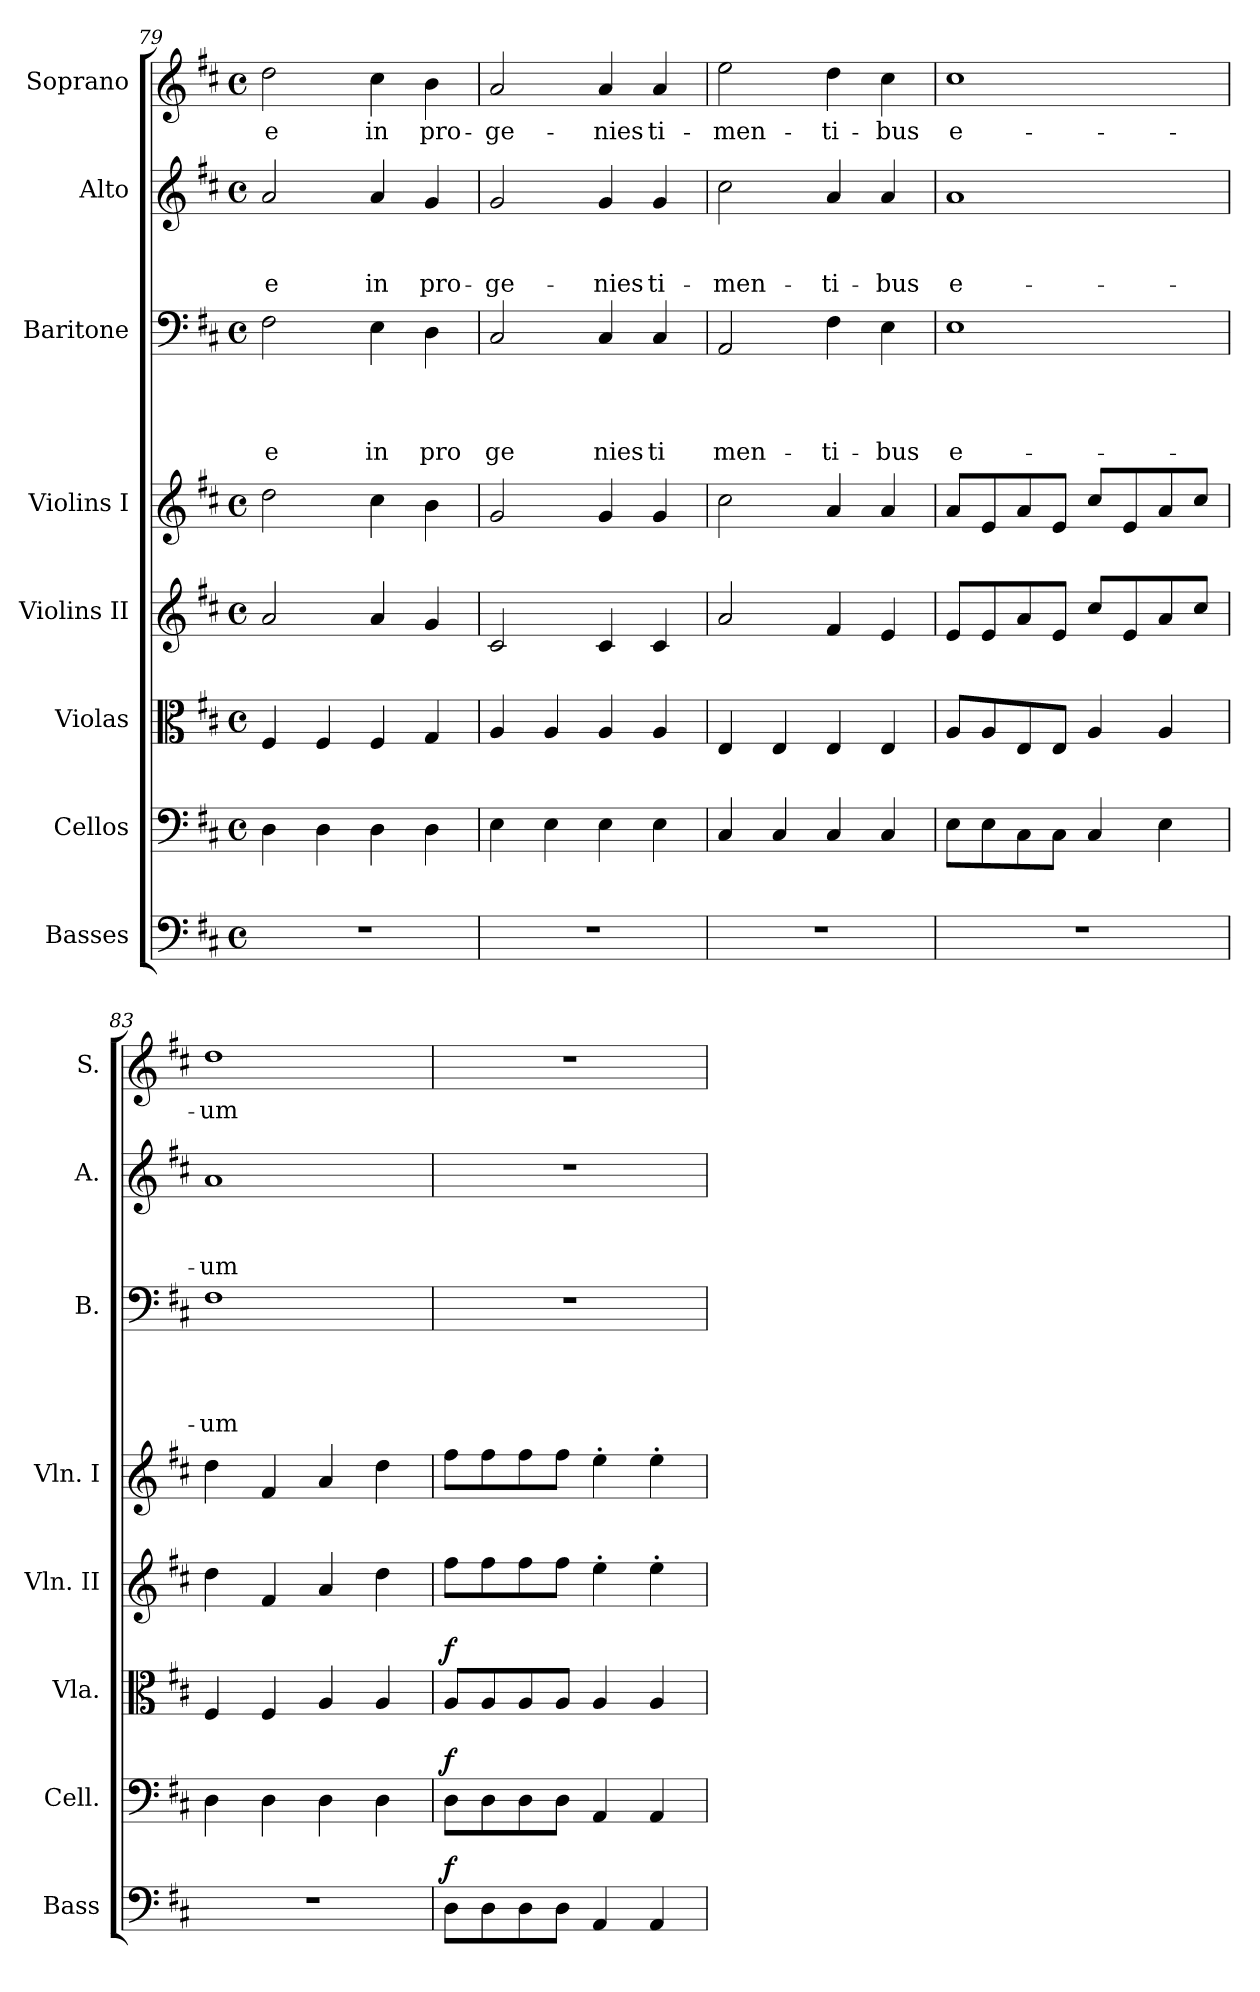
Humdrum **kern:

**kern	**dynam	**kern	**dynam	**kern	**dynam	**kern	**kern	**kern	**text	**text	**text	**text	**kern	**text	**text	**text	**kern	**text
*part8	*part8	*part7	*part7	*part6	*part6	*part5	*part4	*part3	*part3	*part3	*part3	*part3	*part2	*part2	*part2	*part2	*part1	*part1
*staff8	*staff8	*staff7	*staff7	*staff6	*staff6	*staff5	*staff4	*staff3	*staff3	*staff3	*staff3	*staff3	*staff2	*staff2	*staff2	*staff2	*staff1	*staff1
*I"Basses	*	*I"Cellos	*	*I"Violas	*	*I"Violins II	*I"Violins I	*I"Baritone	*	*	*	*	*I"Alto	*	*	*	*I"Soprano	*
*I'Bass	*	*I'Cell.	*	*I'Vla.	*	*I'Vln. II	*I'Vln. I	*I'B.	*	*	*	*	*I'A.	*	*	*	*I'S.	*
*clefF4	*	*clefF4	*	*clefC3	*	*clefG2	*clefG2	*clefF4	*	*	*	*	*clefG2	*	*	*	*clefG2	*
*ITrd7c12	*	*	*	*	*	*	*	*	*	*	*	*	*	*	*	*	*	*
*k[f#c#]	*	*k[f#c#]	*	*k[f#c#]	*	*k[f#c#]	*k[f#c#]	*k[f#c#]	*	*	*	*	*k[f#c#]	*	*	*	*k[f#c#]	*
*D:	*	*D:	*	*D:	*	*D:	*D:	*D:	*	*	*	*	*D:	*	*	*	*D:	*
*M4/4	*	*M4/4	*	*M4/4	*	*M4/4	*M4/4	*M4/4	*	*	*	*	*M4/4	*	*	*	*M4/4	*
*met(c)	*	*met(c)	*	*met(c)	*	*met(c)	*met(c)	*met(c)	*	*	*	*	*met(c)	*	*	*	*met(c)	*
=79	=79	=79	=79	=79	=79	=79	=79	=79	=79	=79	=79	=79	=79	=79	=79	=79	=79	=79
!	!	!	!	!	!	!	!	!	!	!	!	!LO:LY:b:rj	!	!	!	!LO:LY:b:rj	!	!LO:LY:b:rj
1r	.	4D\	.	4F#/	.	2a/	2dd\	2F#\	.	.	.	e	2a/	.	.	-e	2dd\	-e
.	.	4D\	.	4F#/	.	.	.	.	.	.	.	.	.	.	.	.	.	.
!	!	!	!	!	!	!	!	!	!	!	!	!LO:LY:b	!	!	!	!LO:LY:b	!	!LO:LY:b
.	.	4D\	.	4F#/	.	4a/	4cc#\	4E\	.	.	.	in	4a/	.	.	in	4cc#\	in
!	!	!	!	!	!	!	!	!	!	!	!	!LO:LY:b	!	!	!	!LO:LY:b	!	!LO:LY:b
.	.	4D\	.	4G/	.	4g/	4b\	4D\	.	.	.	pro	4g/	.	.	pro-	4b\	pro-
=80	=80	=80	=80	=80	=80	=80	=80	=80	=80	=80	=80	=80	=80	=80	=80	=80	=80	=80
!	!	!	!	!	!	!	!	!	!	!	!	!LO:LY:b	!	!	!	!LO:LY:b	!	!LO:LY:b
1r	.	4E\	.	4A/	.	2c#/	2g/	2C#/	.	.	.	ge	2g/	.	.	-ge-	2a/	-ge-
.	.	4E\	.	4A/	.	.	.	.	.	.	.	.	.	.	.	.	.	.
!	!	!	!	!	!	!	!	!	!	!	!	!LO:LY:b	!	!	!	!LO:LY:b	!	!LO:LY:b
.	.	4E\	.	4A/	.	4c#/	4g/	4C#/	.	.	.	nies	4g/	.	.	-nies	4a/	-nies
!	!	!	!	!	!	!	!	!	!	!	!	!LO:LY:b:rj	!	!	!	!LO:LY:b:rj	!	!LO:LY:b:rj
.	.	4E\	.	4A/	.	4c#/	4g/	4C#/	.	.	.	ti	4g/	.	.	ti-	4a/	ti-
!!LO:LB:g=z
=81	=81	=81	=81	=81	=81	=81	=81	=81	=81	=81	=81	=81	=81	=81	=81	=81	=81	=81
!	!	!	!	!	!	!	!	!	!	!	!	!LO:LY:b	!	!	!	!LO:LY:b	!	!LO:LY:b
1r	.	4C#/	.	4E/	.	2a/	2cc#\	2AA/	.	.	.	men-	2cc#\	.	.	-men-	2ee\	-men-
.	.	4C#/	.	4E/	.	.	.	.	.	.	.	.	.	.	.	.	.	.
!	!	!	!	!	!	!	!	!	!	!	!	!LO:LY:b:rj	!	!	!	!LO:LY:b:rj	!	!LO:LY:b:rj
.	.	4C#/	.	4E/	.	4f#/	4a/	4F#\	.	.	.	-ti-	4a/	.	.	-ti-	4dd\	-ti-
!	!	!	!	!	!	!	!	!	!	!	!	!LO:LY:b	!	!	!	!LO:LY:b	!	!LO:LY:b
.	.	4C#/	.	4E/	.	4e/	4a/	4E\	.	.	.	-bus	4a/	.	.	-bus	4cc#\	-bus
=82	=82	=82	=82	=82	=82	=82	=82	=82	=82	=82	=82	=82	=82	=82	=82	=82	=82	=82
!	!	!	!	!	!	!	!	!	!	!	!	!LO:LY:b:rj	!	!	!	!LO:LY:b:rj	!	!LO:LY:b:rj
1r	.	8E\L	.	8A/L	.	8e/L	8a/L	1E	.	.	.	e-	1a	.	.	e-	1cc#	e-
.	.	8E\	.	8A/	.	8e/	8e/	.	.	.	.	.	.	.	.	.	.	.
.	.	8C#\	.	8E/	.	8a/	8a/	.	.	.	.	.	.	.	.	.	.	.
.	.	8C#\J	.	8E/J	.	8e/J	8e/J	.	.	.	.	.	.	.	.	.	.	.
.	.	4C#/	.	4A/	.	8cc#/L	8cc#/L	.	.	.	.	.	.	.	.	.	.	.
.	.	.	.	.	.	8e/	8e/	.	.	.	.	.	.	.	.	.	.	.
.	.	4E\	.	4A/	.	8a/	8a/	.	.	.	.	.	.	.	.	.	.	.
.	.	.	.	.	.	8cc#/J	8cc#/J	.	.	.	.	.	.	.	.	.	.	.
=83	=83	=83	=83	=83	=83	=83	=83	=83	=83	=83	=83	=83	=83	=83	=83	=83	=83	=83
!	!	!	!	!	!	!	!	!	!	!	!	!LO:LY:b	!	!	!	!LO:LY:b	!	!LO:LY:b
1r	.	4D\	.	4F#/	.	4dd\	4dd\	1F#	.	.	.	-um	1a	.	.	-um	1dd	-um
.	.	4D\	.	4F#/	.	4f#/	4f#/	.	.	.	.	.	.	.	.	.	.	.
.	.	4D\	.	4A/	.	4a/	4a/	.	.	.	.	.	.	.	.	.	.	.
.	.	4D\	.	4A/	.	4dd\	4dd\	.	.	.	.	.	.	.	.	.	.	.
=84	=84	=84	=84	=84	=84	=84	=84	=84	=84	=84	=84	=84	=84	=84	=84	=84	=84	=84
!	!LO:DY:a	!	!LO:DY:a	!	!LO:DY:a	!	!	!	!	!	!	!	!	!	!	!	!	!
8DD\L	f	8D\L	f	8A/L	f	8ff#\L	8ff#\L	1r	.	.	.	.	1r	.	.	.	1r	.
8DD\	.	8D\	.	8A/	.	8ff#\	8ff#\	.	.	.	.	.	.	.	.	.	.	.
8DD\	.	8D\	.	8A/	.	8ff#\	8ff#\	.	.	.	.	.	.	.	.	.	.	.
8DD\J	.	8D\J	.	8A/J	.	8ff#\J	8ff#\J	.	.	.	.	.	.	.	.	.	.	.
4AAA/	.	4AA/	.	4A/	.	4ee'>\	4ee'>\	.	.	.	.	.	.	.	.	.	.	.
4AAA/	.	4AA/	.	4A/	.	4ee'>\	4ee'>\	.	.	.	.	.	.	.	.	.	.	.
=	=	=	=	=	=	=	=	=	=	=	=	=	=	=	=	=	=	=
*-	*-	*-	*-	*-	*-	*-	*-	*-	*-	*-	*-	*-	*-	*-	*-	*-	*-	*-
